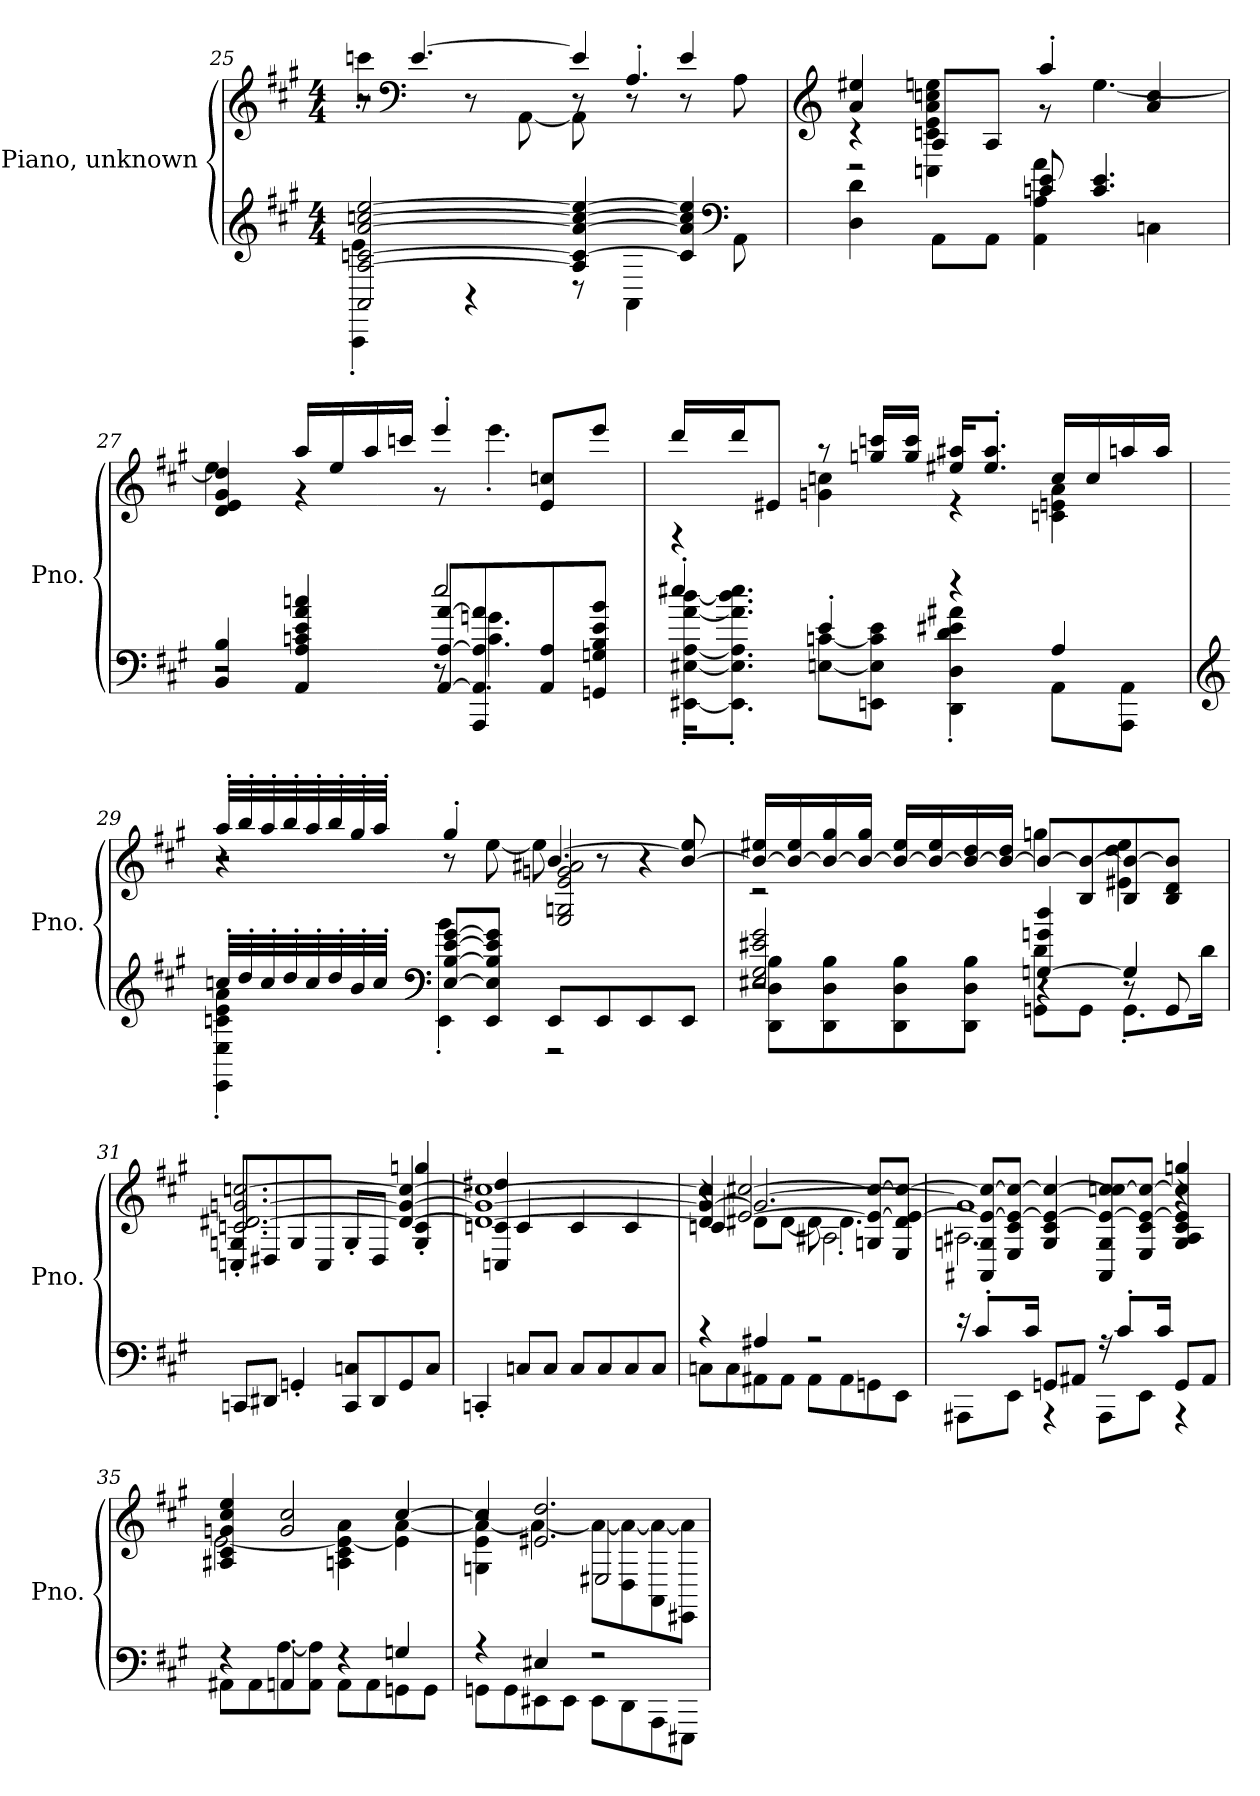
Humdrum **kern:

**kern	**kern
*part1	*part1
*staff2	*staff1
*I"Piano, unknown	*
*I'Pno.	*
*clefG2	*clefG2
*k[f#c#g#]	*k[f#c#g#]
*M4/4	*M4/4
=25	=25
*^	*^
*	*	*	*^
2AA/ [2A/ [2cn/ [2a/ [2ccn/ [2ee/	4AAA\' 4e\'	8r	4cccn'\	2r
*	*	*clefF4	*	*
.	.	[4.e/	.	.
.	4r	.	8r	.
.	.	.	[8AA\	.
4A/] 4c/_ 4a/_ 4cc/_ 4ee/_	8r	4e/]	8AA\]	8r
.	4AA\	.	8r	4.A'/
4c/] 4a/] 4cc/] 4ee/]	.	4e/	8r	.
*clefF4	*	*	*	*
.	8AA\	.	8A\	.
*	*	*v	*v	*v
!!LO:LB:g=z
=26	=26	=26
*	*	*clefG2
*	*	*^
2r	4D\ 4d\	4a/ 4ee#X/	4r
.	8AA\L	8A/L	4Cn\ 4cn\ 4e\ 4a\ 4ccn\ 4een\
.	8AA\J	8A/J	.
8cn/ 8e/	4AA\ 4A\ 4a\	4aa'/	8r
4.c/ 4.e/	.	.	[4.ee\
.	4Cn\	4a/ 4cc/	.
=27	=27	=27	=27
*	*^	*	*
2r	2r	4BB/ 4B/	4d/ 4e/ 4g#/ 4dd/	4ee\]
.	.	4AA/ 4A/ 4cn/ 4e/ 4a/ 4ccn/	16aa/LL	4r
.	.	.	16ee/	.
.	.	.	16aa/	.
.	.	.	16cccn/JJ	.
2ee/	8r	[8AA/ [8A/ [8a/L	4eee'/	8r
.	4.c\' 4.gn\'	8AAA/ 8AA/] 8A/] 8a/]	.	4.eee'\
.	.	8AA/ 8A/	8e/ 8ccn/L	.
.	.	8GGn/ 8Gn/ 8B/ 8e/ 8b/J	8eee/J	.
*	*v	*v	*	*
!!LO:PB:g=z	!!
=28	=28	=28	=28
4ee#X'/	[16EE#X\' [16E#X\' [16A\' [16a\' [16dd\'KL	16ddd/LL	4r
.	8.EE#\]' 8.E#\]' 8.A\]' 8.a\]' 8.dd\]' 8.ee#\'J	16ddd/J	.
.	.	8e#X/J	.
4e'/	[8En\ [8cn\L	8r	4gn\ 4ccn\
.	8EEn\ 8E\] 8c\] 8e\J	16ggn/ 16cccn/LL	.
.	.	16gg/ 16ccc/JJ	.
4r	4DD\' 4D\' 4d\' 4e#X\' 4a#X\'	16ee#X/ 16aa#X/KL	4r
.	.	8.ee#/' 8.aa#/'J	.
4A/	8AA\L	16cc/LL	4cn\ 4en\ 4a\
.	.	16cc/	.
.	8AAA\ 8AA\J	16aan/	.
.	.	16aa/JJ	.
*	*	*v	*v
!!LO:LB:g=z
=29	=29	=29
*clefG2	*	*
*	*	*^
*	*	*	*^
32ccn'/LLL	4EE\' 4E\' 4cn\' 4e\' 4a\'	32aa'/LLL	4r	2r
32dd'/	.	32bb'/	.	.
32cc'/	.	32aa'/	.	.
32dd'/	.	32bb'/	.	.
32cc'/	.	32aa'/	.	.
32dd'/	.	32bb'/	.	.
32b'/	.	32gg#'/	.	.
32cc'/JJJ	.	32aa'/JJJ	.	.
*clefF4	*	*	*	*
[8E/ [8B/ [8e/ [8g#/L	4EE\' 4b\'	4gg#'/	8r	.
8EE/ 8E/] 8B/] 8e/] 8g#/]J	.	.	[8ee\	.
8EE/L	2r	[4.b/	8ee\]	2E/ 2Gn/ 2e/ 2gn/ 2a#X/
8EE/	.	.	8r	.
8EE/	.	.	4r	.
8EE/J	.	8b/_ 8ee/	.	.
*	*	*	*v	*v
!!LO:LB:g=z
=30	=30	=30	=30
*	*^	*	*
2E#X/ 2G#/ 2e#X/ 2g#/	8DD\ 8D\ 8B\L	2r	16b/_ 16ee#X/LL	2r
.	.	.	16b/_ 16ee#/	.
.	8DD\ 8D\ 8B\	.	16b/_ 16gg#/	.
.	.	.	16b/_ 16gg#/JJ	.
.	8DD\ 8D\ 8B\	.	16b/_ 16ee#/LL	.
.	.	.	16b/_ 16ee#/	.
.	8DD\ 8D\ 8B\J	.	16b/_ 16dd/	.
.	.	.	16b/_ 16dd/JJ	.
[4Gn/ 4gn/ 4dd/	8GGn\ 8d\L	4r	8b/L_	4ggn\
.	8GG\J	.	8B/ 8b/_	.
4G/]	8.GG'\L	8r	8B/ 8b/_	4e#X\ 4dd\ 4ee#\
.	.	8GG/	8B/ 8d/ 8b/]J	.
.	16d\Jk	.	.	.
*v	*v	*v	*	*
=31	=31	=31
8CCn/L	2.cn/ [2.d#X/ [2.gn/ [2.ccn/	8Cn/' 8Gn/'L
8DD#X/J	.	8D#X/
4GGn'/	.	8G/
.	.	8C/J
8CC/ 8Cn/L	.	8G'/L
8DD#/	.	8D#/J
8GG/	4d#/_ 4g/_ 4cc/_	4G/' 4c/' 4ggn/'
8C/J	.	.
!!LO:LB:g=z	!!
=32	=32	=32
4CCn'/	1d#_ 1g_ 1cc_	4Cn/ 4cn/ 4dd#X/
8Cn/L	.	4c/
8C/J	.	.
8C/L	.	4c/
8C/	.	.
8C/	.	4c/
8C/J	.	.
=33	=33	=33
*^	*^	*^
4r	8Cn\L	4d#/] 4g/_ 4cc/]	4r	4cn/	2r
.	8C\	.	.	.	.
4A#X/	8AA#X\	2.g/_	8d#X\L	[2e/ [2cc#X/	.
.	8AA#\J	.	[8d#\J	.	.
2r	8AA#\L	.	8d#\]	.	2A#X\
.	8AA#\	.	4.d#'\	.	.
.	8GGn\	.	.	8Gn/ 8e/_ 8cc#/_L	.
.	8EE\J	.	.	8E/ 8d#/ 8e/_ 8cc#/_J	.
*	*	*	*	*v	*v
=34	=34	=34	=34	=34
16r	8AAA#X\L	1g]	2.A#X\	8AA#X/ 8Gn/ 8e/_ 8cc#/_L
8c#'/L	.	.	.	.
.	8EE\J	.	.	8E/ 8c#/ 8e/_ 8cc#/_J
16c#/Jk	.	.	.	.
8GGn/L	4r	.	.	4G/ 4c#/ 4e/_ 4cc#/_
8AA#X/J	.	.	.	.
16r	8AAA#\L	.	.	8AA#/ 8G/ 8e/_ 8ccn/ 8cc#/_L
8c#'/L	.	.	.	.
.	8EE\J	.	.	8E/ 8c#/ 8e/_ 8cc#/_J
16c#/Jk	.	.	.	.
8GG/L	4r	.	4r	4G/ 4A#/ 4c#/ 4e/] 4cc#/] 4ggn/
8AA#/J	.	.	.	.
*	*	*	*v	*v
!!LO:LB:g=z
=35	=35	=35	=35
4r	8AA#X\L	4A#X/ 4c#/ 4gn/ 4cc#/ 4ee/	[2e\
.	8AA#\	.	.
4AAn'/	[8A\	2g/ 2cc#/	.
.	8AA\ 8A\]J	.	.
4r	8AA\L	.	4An\ 4c#\ 4e\_ 4a\
.	8AA\	.	.
4Gn/	8GGn\	[4cc#/	4e\] [4a\
.	8GG\J	.	.
=36	=36	=36	=36
*	*	*	*^
4r	8GGn\L	4cc#/]	4Gn\ 4e\ 4a\_	2r
.	8GG\	.	.	.
4E#X/	8EE#X\	2.e#X/ 2.dd/	4a\_	.
.	8EE#\J	.	.	.
2r	8EE#\L	.	8a\L_	2E#X/
.	8DD\	.	8D\ 8a\_	.
.	8AAA\	.	8AA\ 8a\_	.
.	8EEE#X\J	.	8EE#X\ 8a\]J	.
*v	*v	*	*	*
*	*v	*v	*v
=	=
*-	*-
